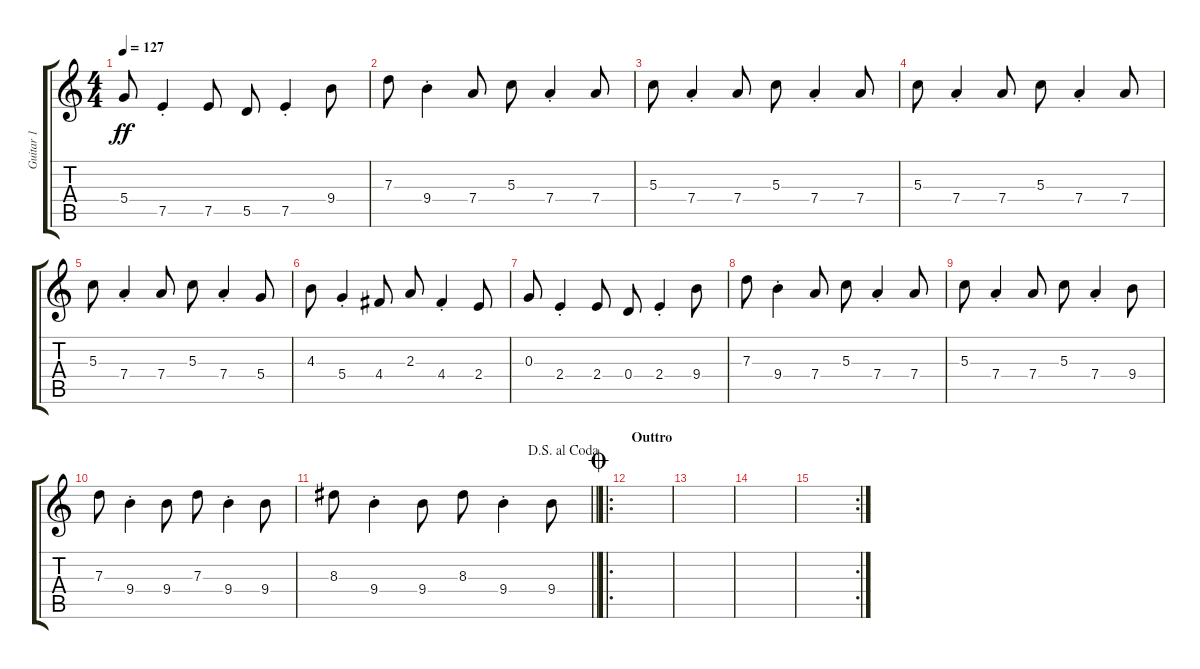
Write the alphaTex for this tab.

\track ("Guitar 1" "Guitar 1") {instrument electricguitarclean}
\staff {score tabs}
\tuning (E4 B3 G3 D3 A2 E2) {hide}
\ts (4 4)
\tempo 127
\clef g2
\ks c
5.4.8{dy ff} 7.5{st}.4 7.5.8 5.5.8 7.5{st}.4 9.4.8 |
7.3.8 9.4{st}.4 7.4.8 5.3.8 7.4{st}.4 7.4.8 |
5.3.8 7.4{st}.4 7.4.8 5.3.8 7.4{st}.4 7.4.8 |
5.3.8 7.4{st}.4 7.4.8 5.3.8 7.4{st}.4 7.4.8 |
5.3.8 7.4{st}.4 7.4.8 5.3.8 7.4{st}.4 5.4.8 |
4.3.8 5.4{st}.4 4.4.8 2.3.8 4.4{st}.4 2.4.8 |
0.3.8 2.4{st}.4 2.4.8 0.4.8 2.4{st}.4 9.4.8 |
7.3.8 9.4{st}.4 7.4.8 5.3.8 7.4{st}.4 7.4.8 |
5.3.8 7.4{st}.4 7.4.8 5.3.8 7.4{st}.4 9.4.8 |
7.3.8 9.4{st}.4 9.4.8 7.3.8 9.4{st}.4 9.4.8 |
\jump dalsegnoalcoda
\barLineRight lightlight
8.3.8 9.4{st}.4 9.4.8 8.3.8 9.4{st}.4 9.4.8 |
\ro
\section ("" "Outtro")
\jump coda
|
|
|
\rc 2
